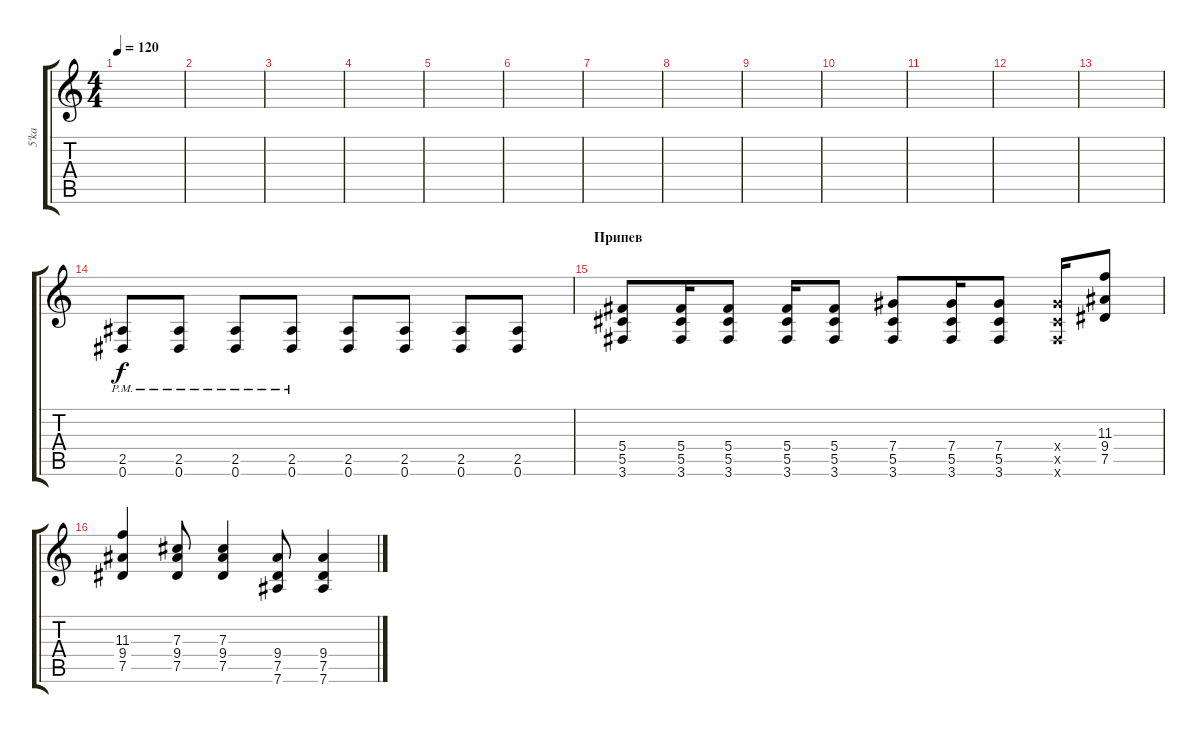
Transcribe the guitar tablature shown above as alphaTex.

\track ("5'ka" "5'ka") {instrument distortionguitar}
\staff {score tabs}
\tuning (Eb4 Bb3 Gb3 Db3 Ab2 Eb2) {hide}
\ts (4 4)
\tempo 120
\clef g2
\ks c
|
|
|
|
|
|
|
|
|
|
|
|
|
(2.5{pm} 0.6{pm}).8 (2.5{pm} 0.6{pm}).8 (2.5{pm} 0.6{pm}).8 (2.5{pm} 0.6{pm}).8 (2.5 0.6).8 (2.5 0.6).8 (2.5 0.6).8 (2.5 0.6).8 |
\section ("" "Припев")
(5.4 5.5 3.6).8 (5.4 5.5 3.6).16 (5.4 5.5 3.6).8 (5.4 5.5 3.6).16 (5.4 5.5 3.6).8 (7.4 5.5 3.6).8 (7.4 5.5 3.6).16 (7.4 5.5 3.6).8 (7.4{x} 5.5{x} 3.6{x}).16 (11.3 9.4 7.5).8 |
(11.3 9.4 7.5).4 (7.3 9.4 7.5).8 (7.3 9.4 7.5).4 (9.4 7.5 7.6).8 (9.4 7.5 7.6).4
